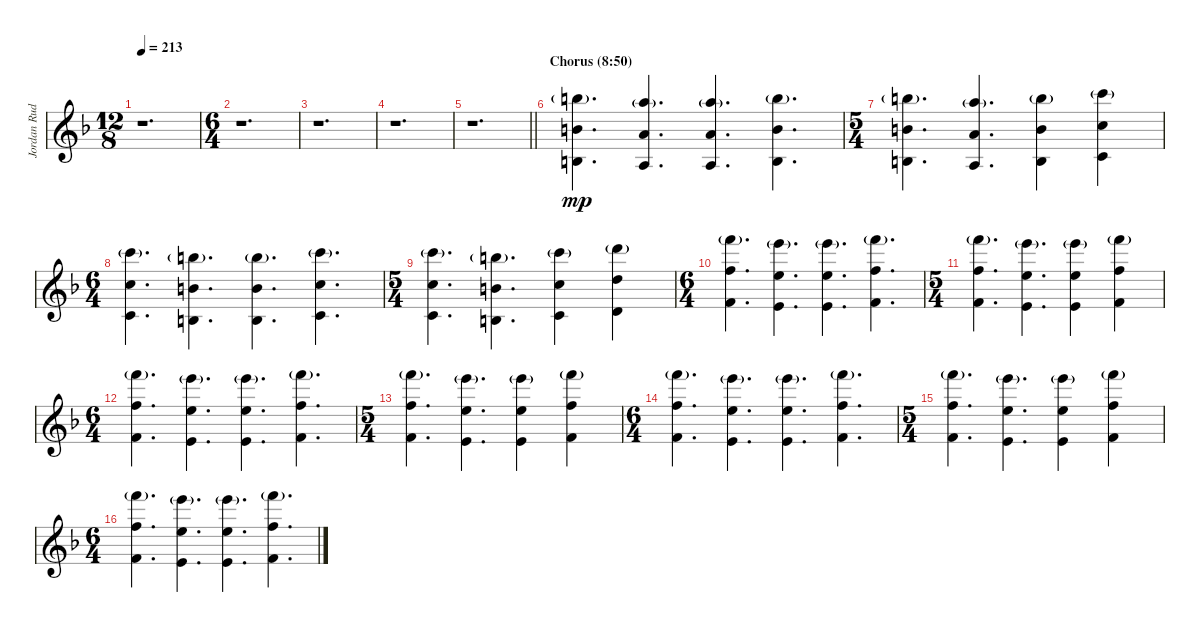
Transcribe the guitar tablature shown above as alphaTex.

\track ("Jordan Rudess Strings" "Jordan Rud") {instrument stringensemble1}
\staff {score}
\tuning (E4 B3 G3 D3 A2 E2 B1) {hide}
\ts (12 8)
\tempo 213
\clef g2
\ks dminor
r.1{d dy f} |
\ts (6 4)
r.1{d} |
r.1{d} |
r.1{d} |
\barLineRight lightlight
r.1{d} |
\section ("" "Chorus (8:50)")
(7.1 24.2{g} 4.3).4{d dy mp volume 13} (5.1 22.2{g} 2.3).4{d} (5.1 22.2{g} 2.3).4{d} (7.1 24.2{g} 4.3).4{d} |
\ts (5 4)
(19.1{g} 12.2 4.3).4{d} (17.1{g} 10.2 2.3).4{d} (19.1{g} 12.2 4.3).4 (20.1{g} 13.2 5.3).4 |
\ts (6 4)
(8.1 25.2{g} 5.3).4{d} (7.1 24.2{g} 4.3).4{d} (7.1 24.2{g} 4.3).4{d} (8.1 25.2{g} 5.3).4{d} |
\ts (5 4)
(8.1 25.2{g} 5.3).4{d} (7.1 24.2{g} 4.3).4{d} (8.1 25.2{g} 5.3).4 (10.1 27.2{g} 7.3).4 |
\ts (6 4)
(25.1{g} 18.2 10.3).4{d} (24.1{g} 17.2 9.3).4{d} (24.1{g} 17.2 9.3).4{d} (25.1{g} 18.2 10.3).4{d} |
\ts (5 4)
(25.1{g} 18.2 10.3).4{d} (24.1{g} 17.2 9.3).4{d} (24.1{g} 17.2 9.3).4 (25.1{g} 18.2 10.3).4 |
\ts (6 4)
(25.1{g} 18.2 10.3).4{d} (24.1{g} 17.2 9.3).4{d} (24.1{g} 17.2 9.3).4{d} (25.1{g} 18.2 10.3).4{d} |
\ts (5 4)
(25.1{g} 18.2 10.3).4{d} (24.1{g} 17.2 9.3).4{d} (24.1{g} 17.2 9.3).4 (25.1{g} 18.2 10.3).4 |
\ts (6 4)
(25.1{g} 18.2 10.3).4{d} (24.1{g} 17.2 9.3).4{d} (24.1{g} 17.2 9.3).4{d} (25.1{g} 18.2 10.3).4{d} |
\ts (5 4)
(25.1{g} 18.2 10.3).4{d} (24.1{g} 17.2 9.3).4{d} (24.1{g} 17.2 9.3).4 (25.1{g} 18.2 10.3).4 |
\ts (6 4)
(25.1{g} 18.2 10.3).4{d} (24.1{g} 17.2 9.3).4{d} (24.1{g} 17.2 9.3).4{d} (25.1{g} 18.2 10.3).4{d}
